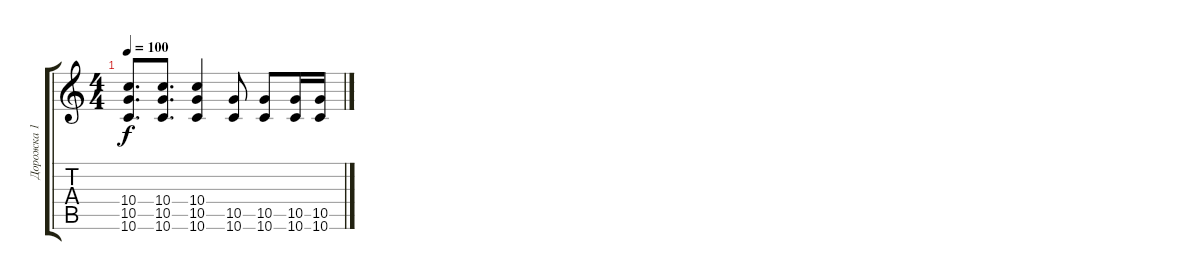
\track ("Дорожка 1" "Дорожка 1") {instrument distortionguitar}
\staff {score tabs}
\tuning (E4 B3 G3 D3 A2 D2) {hide}
\ts (4 4)
\tempo 100
\clef g2
\ks c
(10.4 10.5 10.6).8{d dy f} (10.4 10.5 10.6).8{d} (10.4 10.5 10.6).4 (10.5 10.6).8 (10.5 10.6).8 (10.5 10.6).16 (10.5 10.6).16
